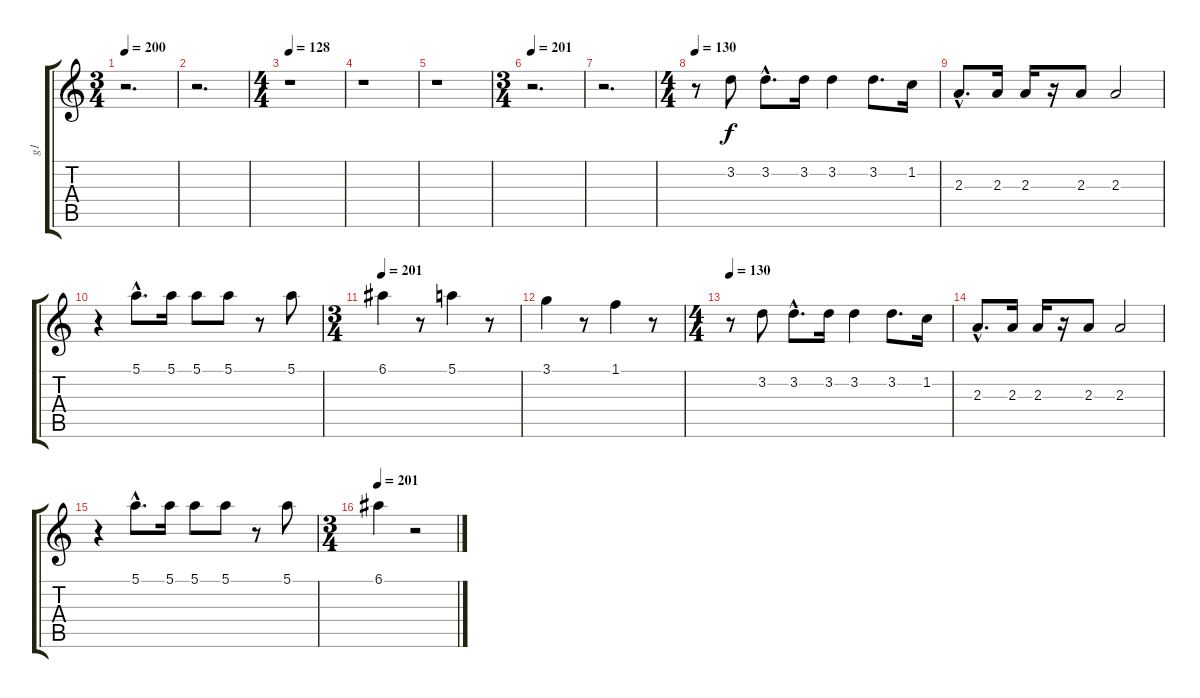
\track ("g1" "g1") {instrument acousticguitarsteel}
\staff {score tabs}
\tuning (E4 B3 G3 D3 A2 E2) {hide}
\ts (3 4)
\tempo 200
\clef g2
\ks c
r.2{d dy f} |
r.2{d} |
\ts (4 4)
\tempo 128
r.1 |
r.1 |
r.1 |
\ts (3 4)
\tempo 201
r.2{d} |
r.2{d} |
\ts (4 4)
\tempo 130
r.8 3.2.8{volume 16 balance 12} 3.2{hac}.8{d} 3.2.16 3.2.4 3.2.8{d} 1.2.16 |
2.3{hac}.8{d} 2.3.16 2.3.16 r.16 2.3.8 2.3.2 |
r.4 5.1{hac}.8{d} 5.1.16 5.1.8 5.1.8 r.8 5.1.8 |
\ts (3 4)
\tempo 201
6.1.4 r.8 5.1.4 r.8 |
3.1.4 r.8 1.1.4 r.8 |
\ts (4 4)
\tempo 130
r.8 3.2.8 3.2{hac}.8{d} 3.2.16 3.2.4 3.2.8{d} 1.2.16 |
2.3{hac}.8{d} 2.3.16 2.3.16 r.16 2.3.8 2.3.2 |
r.4 5.1{hac}.8{d} 5.1.16 5.1.8 5.1.8 r.8 5.1.8 |
\ts (3 4)
\tempo 201
6.1.4 r.2
